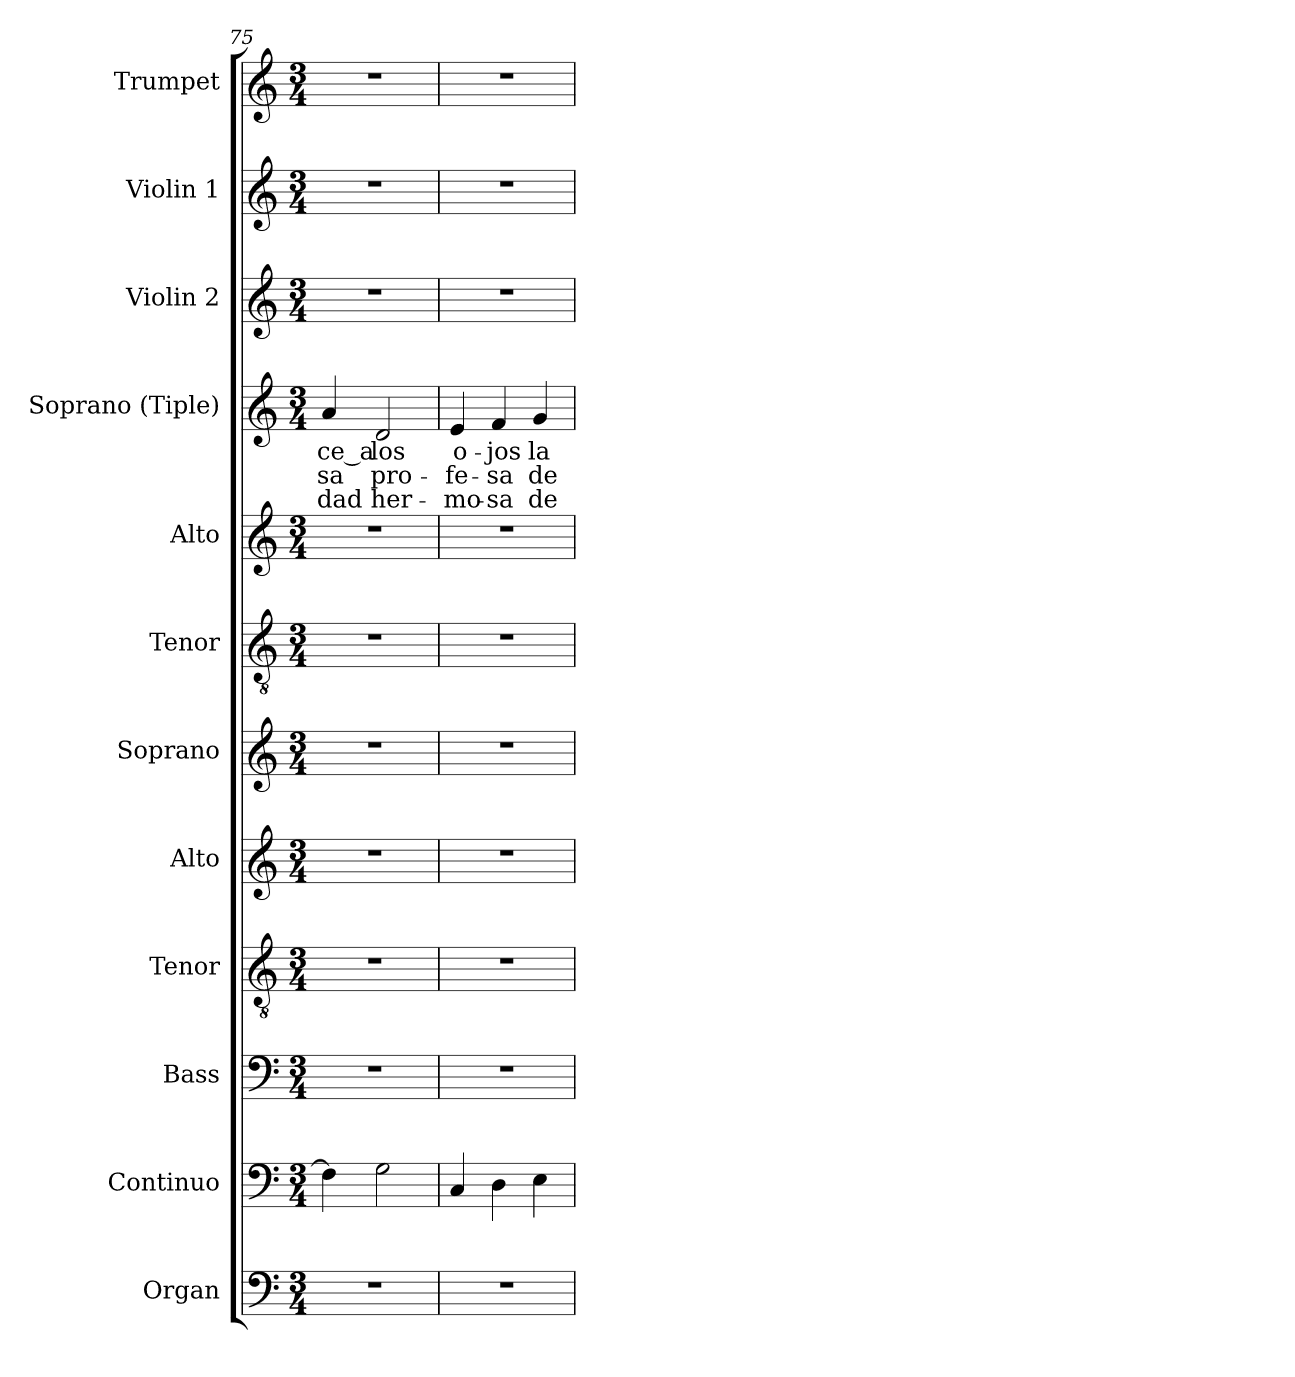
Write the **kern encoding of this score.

**kern	**kern	**kern	**kern	**kern	**kern	**kern	**kern	**kern	**text	**text	**text	**kern	**kern	**kern
*part12	*part11	*part10	*part9	*part8	*part7	*part6	*part5	*part4	*part4	*part4	*part4	*part3	*part2	*part1
*staff12	*staff11	*staff10	*staff9	*staff8	*staff7	*staff6	*staff5	*staff4	*staff4	*staff4	*staff4	*staff3	*staff2	*staff1
*I"Organ	*I"Continuo	*I"Bass	*I"Tenor	*I"Alto	*I"Soprano	*I"Tenor	*I"Alto	*I"Soprano (Tiple)	*	*	*	*I"Violin 2	*I"Violin 1	*I"Trumpet
*I'Org.	*I'Cont.	*I'B.	*I'T.	*I'A.	*I'S.	*I'T.	*I'A.	*I'S.	*	*	*	*I'Vln. 2	*I'Vln. 1	*I'Tpt.
*clefF4	*clefF4	*clefF4	*clefGv2	*clefG2	*clefG2	*clefGv2	*clefG2	*clefG2	*	*	*	*clefG2	*clefG2	*clefG2
*	*	*	*ITrd7c12	*	*	*ITrd7c12	*	*	*	*	*	*	*	*
*k[]	*k[]	*k[]	*k[]	*k[]	*k[]	*k[]	*k[]	*k[]	*	*	*	*k[]	*k[]	*k[]
*C:	*C:	*C:	*C:	*C:	*C:	*C:	*C:	*C:	*	*	*	*C:	*C:	*C:
*M3/4	*M3/4	*M3/4	*M3/4	*M3/4	*M3/4	*M3/4	*M3/4	*M3/4	*	*	*	*M3/4	*M3/4	*M3/4
=75	=75	=75	=75	=75	=75	=75	=75	=75	=75	=75	=75	=75	=75	=75
!LO:N:vis=1	!	!LO:N:vis=1	!LO:N:vis=1	!LO:N:vis=1	!LO:N:vis=1	!LO:N:vis=1	!LO:N:vis=1	!	!	!	!	!	!	!
!	!	!	!	!	!	!	!	!	!LO:LY:b:color=#000000	!LO:LY:b:color=#000000	!LO:LY:b:color=#000000	!LO:N:vis=1	!LO:N:vis=1	!LO:N:vis=1
2.r	4Fi\]	2.r	2.r	2.r	2.r	2.r	2.r	4ai/	-ce_a	-sa	-dad	2.r	2.r	2.r
!	!	!	!	!	!	!	!	!	!LO:LY:b:color=#000000	!LO:LY:b:color=#000000	!LO:LY:b:color=#000000	!	!	!
.	2Gi\	.	.	.	.	.	.	2di/	los	pro-	her-	.	.	.
=76	=76	=76	=76	=76	=76	=76	=76	=76	=76	=76	=76	=76	=76	=76
!LO:N:vis=1	!	!LO:N:vis=1	!LO:N:vis=1	!LO:N:vis=1	!LO:N:vis=1	!LO:N:vis=1	!LO:N:vis=1	!	!	!	!	!	!	!
!	!	!	!	!	!	!	!	!	!LO:LY:b:color=#000000	!LO:LY:b:color=#000000	!LO:LY:b:color=#000000	!LO:N:vis=1	!LO:N:vis=1	!LO:N:vis=1
2.r	4Ci/	2.r	2.r	2.r	2.r	2.r	2.r	4ei/	o-	-fe-	-mo-	2.r	2.r	2.r
!	!	!	!	!	!	!	!	!	!LO:LY:b:color=#000000	!LO:LY:b:color=#000000	!LO:LY:b:color=#000000	!	!	!
.	4Di\	.	.	.	.	.	.	4fi/	-jos	-sa	-sa	.	.	.
!	!	!	!	!	!	!	!	!	!LO:LY:b:color=#000000	!LO:LY:b:color=#000000	!LO:LY:b:color=#000000	!	!	!
.	4Ei\	.	.	.	.	.	.	4gi/	la	de	de	.	.	.
=	=	=	=	=	=	=	=	=	=	=	=	=	=	=
*-	*-	*-	*-	*-	*-	*-	*-	*-	*-	*-	*-	*-	*-	*-
